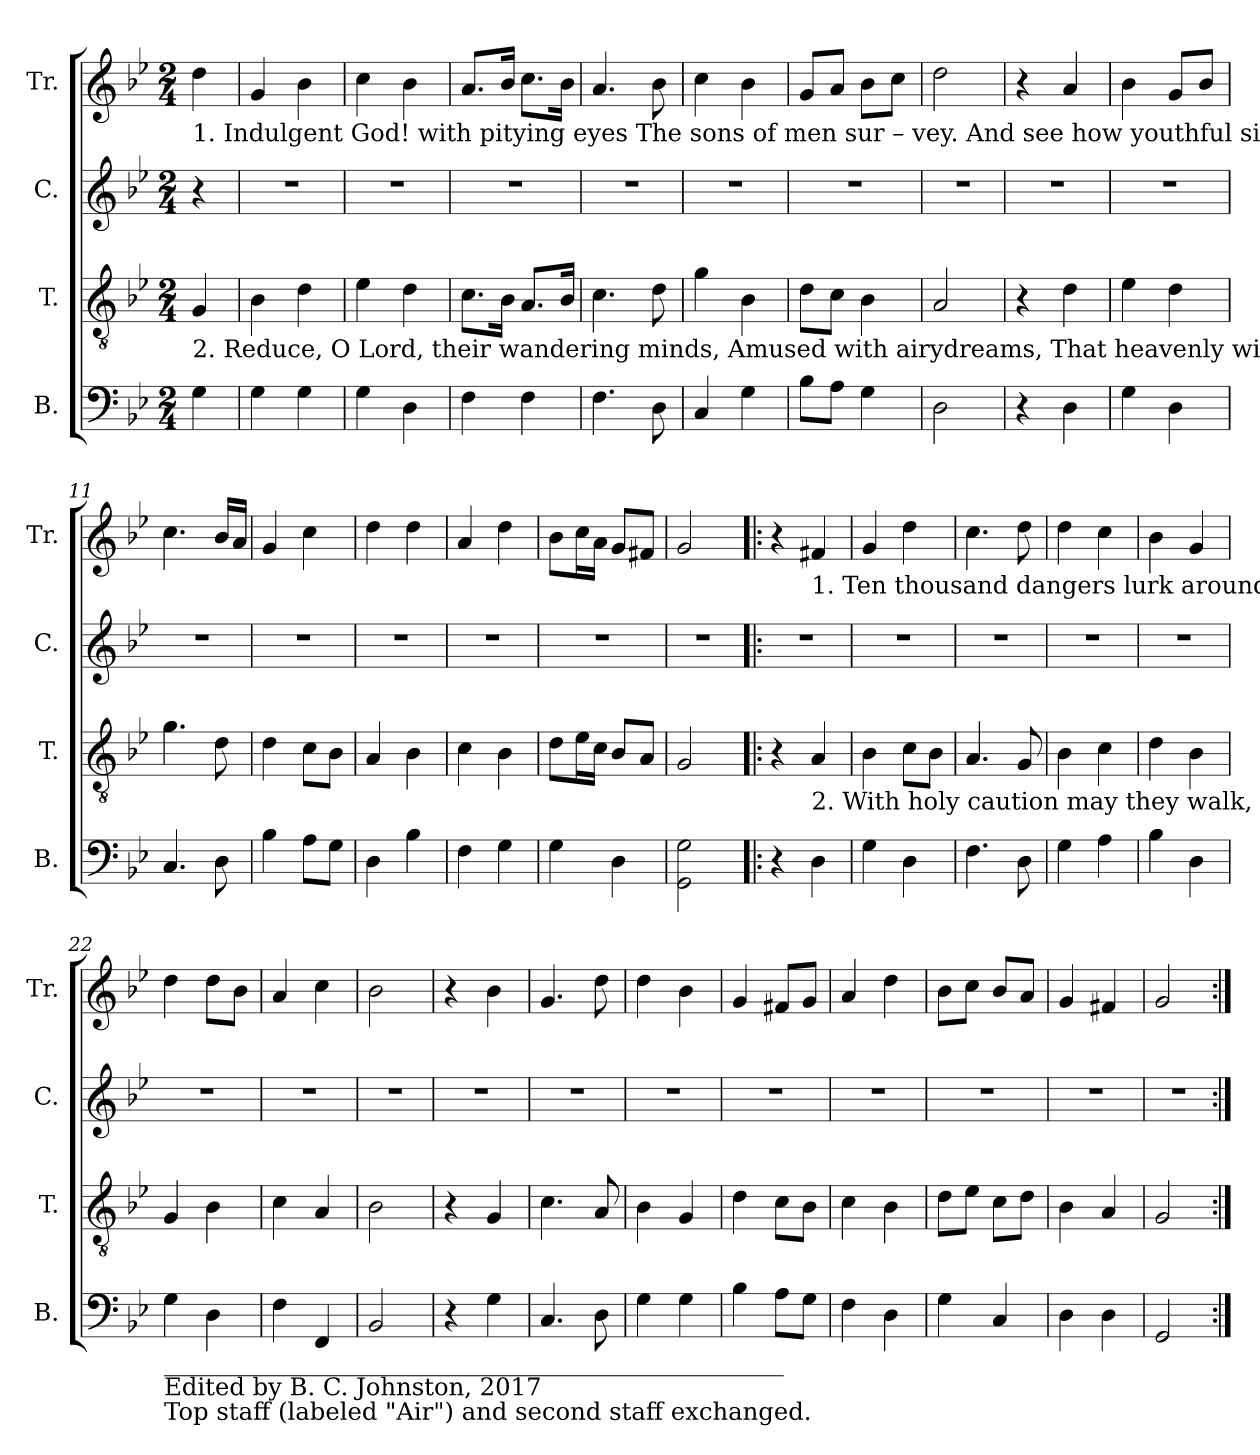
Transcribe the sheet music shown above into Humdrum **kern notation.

**kern	**kern	**kern	**kern
*part4	*part3	*part2	*part1
*staff4	*staff3	*staff2	*staff1
*I"B.	*I"T.	*I"C.	*I"Tr.
*I'B.	*I'T.	*I'C.	*I'Tr.
*clefF4	*clefGv2	*clefG2	*clefG2
*k[b-e-]	*k[b-e-]	*k[b-e-]	*k[b-e-]
*M2/4	*M2/4	*M2/4	*M2/4
*MM90	*MM90	*MM90	*MM90
=1	=1	=1	=1
!	!	!	!LO:TX:b:t=1. Indulgent God! with pitying eyes The sons of men sur – vey.    And see how youthful    sinners  sport  In  a  de –  struc  –  tive     way!
!	!LO:TX:b:t=2. Reduce, O Lord, their wandering minds, Amused with airydreams, That heavenly wisdom may dispel  Their  vi-sion-a-ry schemes.	!	!
4G\	4G/	4r	4dd\
=2	=2	=2	=2
4G\	4B-\	2r	4g/
4G\	4d\	.	4b-\
=3	=3	=3	=3
4G\	4e-\	2r	4cc\
4D\	4d\	.	4b-\
=4	=4	=4	=4
4F\	8.c\L	2r	8.a/L
.	16B-\Jk	.	16b-/Jk
4F\	8.A/L	.	8.cc\L
.	16B-/Jk	.	16b-\Jk
=5	=5	=5	=5
4.F\	4.c\	2r	4.a/
8D\	8d\	.	8b-\
=6	=6	=6	=6
4C/	4g\	2r	4cc\
4G\	4B-\	.	4b-\
=7	=7	=7	=7
8B-\L	8d\L	2r	8g/L
8A\J	8c\J	.	8a/J
4G\	4B-\	.	8b-\L
.	.	.	8cc\J
=8	=8	=8	=8
2D\	2A/	2r	2dd\
=9	=9	=9	=9
4r	4r	2r	4r
4D\	4d\	.	4a/
=10	=10	=10	=10
4G\	4e-\	2r	4b-\
4D\	4d\	.	8g/L
.	.	.	8b-/J
=11	=11	=11	=11
4.C/	4.g\	2r	4.cc\
8D\	8d\	.	16b-/LL
.	.	.	16a/JJ
=12	=12	=12	=12
4B-\	4d\	2r	4g/
8A\L	8c\L	.	4cc\
8G\J	8B-\J	.	.
=13	=13	=13	=13
4D\	4A/	2r	4dd\
4B-\	4B-\	.	4dd\
=14	=14	=14	=14
4F\	4c\	2r	4a/
4G\	4B-\	.	4dd\
=15	=15	=15	=15
4G\	8d\L	2r	8b-\L
.	16e-\L	.	16cc\L
.	16c\JJ	.	16a\JJ
4D\	8B-/L	.	8g/L
.	8A/J	.	8f#X/J
=16	=16	=16	=16
2GG\ 2G\	2G/	2r	2g/
!!LO:LB:g=z
=17!|:	=17!|:	=17!|:	=17!|:
4r	4r	2r	4r
!	!	!	!LO:TX:b:t=1. Ten thousand dangers lurk around, To bear them to the tomb&colon; Each in an hour may plunge them down Where hope can never come.
!	!LO:TX:b:t=2. With holy caution may they walk, And be thy word their guide; Till each, the desert safe–ly passed, On  Zi  –  on's   hill    a – bide.	!	!
4D\	4A/	.	4f#X/
=18	=18	=18	=18
4G\	4B-\	2r	4g/
4D\	8c\L	.	4dd\
.	8B-\J	.	.
=19	=19	=19	=19
4.F\	4.A/	2r	4.cc\
8D\	8G/	.	8dd\
=20	=20	=20	=20
4G\	4B-\	2r	4dd\
4A\	4c\	.	4cc\
=21	=21	=21	=21
4B-\	4d\	2r	4b-\
4D\	4B-\	.	4g/
=22	=22	=22	=22
!LO:TX:b:t=___________________________________________________	!	!	!
!LO:TX:b:t=Edited by B. C. Johnston, 2017	!	!	!
!LO:TX:b:t=Top staff (labeled "Air") and second staff exchanged.	!	!	!
4G\	4G/	2r	4dd\
4D\	4B-\	.	8dd\L
.	.	.	8b-\J
=23	=23	=23	=23
4F\	4c\	2r	4a/
4FF/	4A/	.	4cc\
=24	=24	=24	=24
2BB-/	2B-\	2r	2b-\
=25	=25	=25	=25
4r	4r	2r	4r
4G\	4G/	.	4b-\
=26	=26	=26	=26
4.C/	4.c\	2r	4.g/
8D\	8A/	.	8dd\
=27	=27	=27	=27
4G\	4B-\	2r	4dd\
4G\	4G/	.	4b-\
=28	=28	=28	=28
4B-\	4d\	2r	4g/
8A\L	8c\L	.	8f#X/L
8G\J	8B-\J	.	8g/J
=29	=29	=29	=29
4F\	4c\	2r	4a/
4D\	4B-\	.	4dd\
=30	=30	=30	=30
4G\	8d\L	2r	8b-\L
.	8e-\J	.	8cc\J
4C/	8c\L	.	8b-/L
.	8d\J	.	8a/J
=31	=31	=31	=31
4D\	4B-\	2r	4g/
4D\	4A/	.	4f#X/
=32	=32	=32	=32
2GG/	2G/	2r	2g/
=:|!	=:|!	=:|!	=:|!
*-	*-	*-	*-
